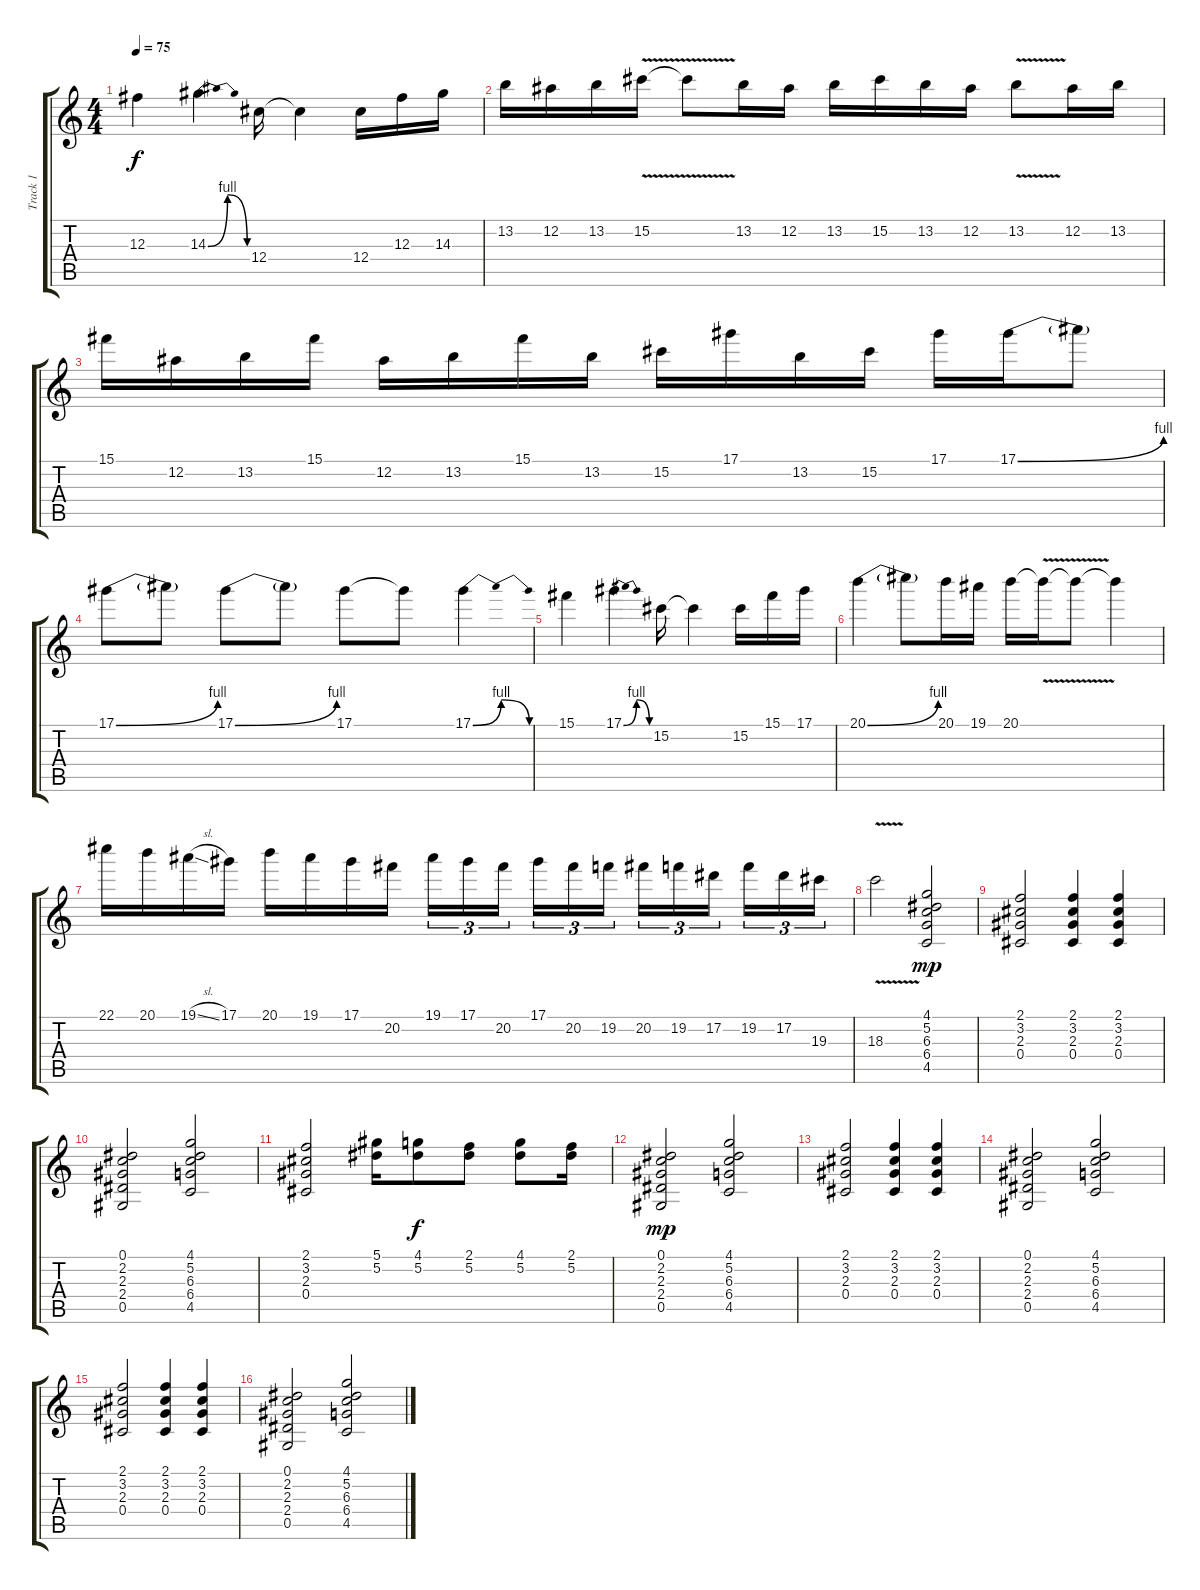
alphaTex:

\track ("Track 1" "Track 1") {instrument electricguitarclean}
\staff {score tabs}
\tuning (Eb4 Bb3 Gb3 Db3 Ab2 Eb2) {hide}
\ts (4 4)
\tempo 75
\clef g2
\ks c
12.3.4{dy f} 14.3{be (bendrelease 0 0 19 4 29 4 60 0)}.4 12.4.16 12.4{t}.4 12.4.16 12.3.16 14.3.16 |
13.2.16 12.2.16 13.2.16 15.2{v}.16 15.2{t}.8 13.2.16 12.2.16 13.2.16 15.2.16 13.2.16 12.2.16 13.2{v}.8 12.2.16 13.2.16 |
15.1.16 12.2.16 13.2.16 15.1.16 12.2.16 13.2.16 15.1.16 13.2.16 15.2.16 17.1.16 13.2.16 15.2.16 17.1.16 17.1{be (bend 0 0 60 4)}.16 17.1{t}.8 |
17.1{be (bend 0 0 60 4)}.8 17.1{t}.8 17.1{be (bend 0 0 60 4)}.8 17.1{t}.8 17.1.8 17.1{t}.8 17.1{be (bendrelease 0 0 24 4 35 4 60 0)}.4 |
15.1.4 17.1{be (bendrelease 0 0 24 4 35 4 60 0)}.4 15.2.16 15.2{t}.4 15.2.16 15.1.16 17.1.16 |
20.1{be (bend 0 0 60 4)}.4 20.1{t}.8 20.1.16 19.1.16 20.1.16 20.1{v t}.16 20.1{t}.8 20.1{t}.4 |
22.1.16 20.1.16 19.1{sl}.16 17.1.16 20.1.16 19.1.16 17.1.16 20.2.16 19.1.16{tu (3 2)} 17.1.16{tu (3 2)} 20.2.16{tu (3 2) beam splitsecondary} 17.1.16{tu (3 2)} 20.2.16{tu (3 2)} 19.2.16{tu (3 2)} 20.2.16{tu (3 2)} 19.2.16{tu (3 2)} 17.2.16{tu (3 2) beam splitsecondary} 19.2.16{tu (3 2)} 17.2.16{tu (3 2)} 19.3.16{tu (3 2)} |
18.3{v}.2 (4.1 5.2 6.3 6.4 4.5).2{dy mp instrument electricguitarclean} |
(2.1 3.2 2.3 0.4).2 (2.1 3.2 2.3 0.4).4 (2.1 3.2 2.3 0.4).4 |
(0.1 2.2 2.3 2.4 0.5).2 (4.1 5.2 6.3 6.4 4.5).2 |
(2.1 3.2 2.3 0.4).2 (5.1 5.2).16 (4.1 5.2).8{dy f} (2.1 5.2).8 (4.1 5.2).8 (2.1 5.2).16 |
(0.1 2.2 2.3 2.4 0.5).2{dy mp} (4.1 5.2 6.3 6.4 4.5).2 |
(2.1 3.2 2.3 0.4).2 (2.1 3.2 2.3 0.4).4 (2.1 3.2 2.3 0.4).4 |
(0.1 2.2 2.3 2.4 0.5).2 (4.1 5.2 6.3 6.4 4.5).2 |
(2.1 3.2 2.3 0.4).2 (2.1 3.2 2.3 0.4).4 (2.1 3.2 2.3 0.4).4 |
(0.1 2.2 2.3 2.4 0.5).2 (4.1 5.2 6.3 6.4 4.5).2
